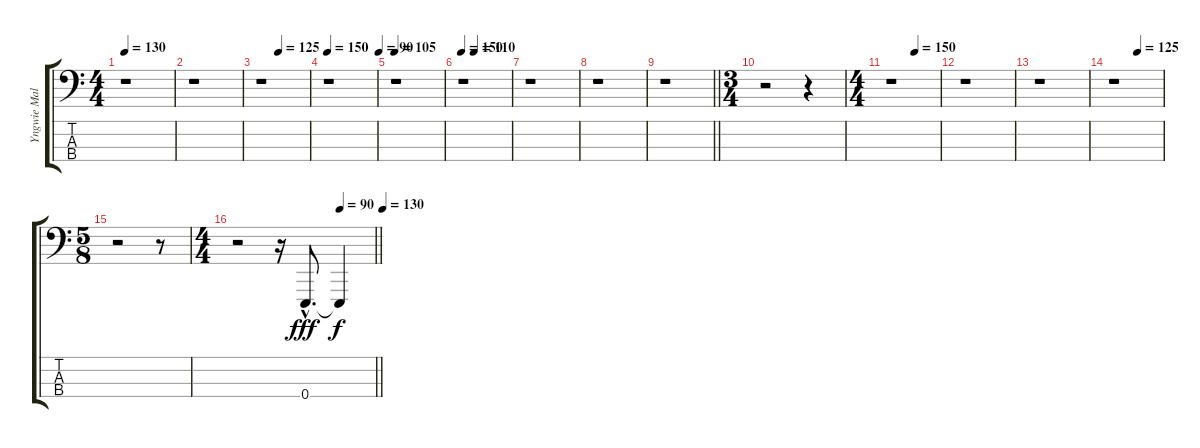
\track ("Yngwie Malmsteen-Moog Taurus synthesizer" "Yngwie Mal") {instrument synthbrass1}
\staff {score tabs}
\tuning (G2 D2 A1 E1) {hide}
\ts (4 4)
\tempo 130
\clef f4
\ks c
r.1{dy fff instrument synthbrass1} |
r.1 |
\tempo (125 0.375)
r.1 |
\tempo (90 1.0625)
\tempo 150
r.1 |
\tempo 105
\tempo (150 1.375)
r.1 |
\tempo (110 0.25)
r.1 |
r.1 |
r.1 |
\barLineRight lightlight
r.1 |
\ts (3 4)
r.2 r.4 |
\ts (4 4)
\tempo (150 0.5)
r.1 |
r.1 |
r.1 |
\tempo (125 0.5)
r.1 |
\ts (5 8)
r.2 r.8 |
\ts (4 4)
\tempo (90 0.75)
\tempo (130 1.0625)
\barLineRight lightlight
r.2 r.16 0.4{hac}.8{d} 0.4{t}.4{dy f}
